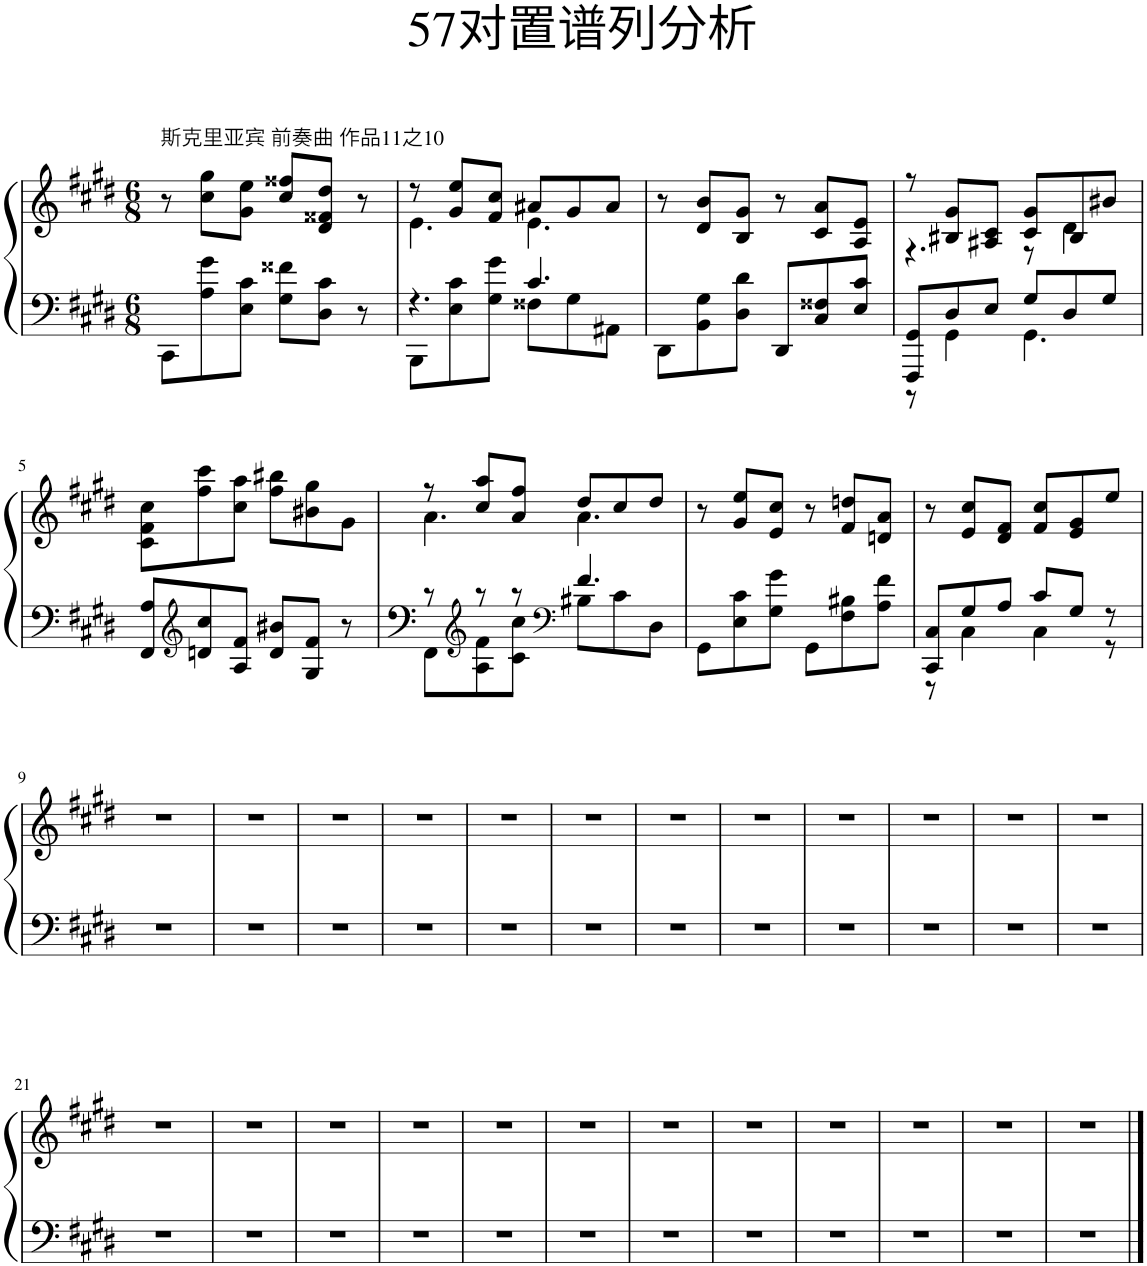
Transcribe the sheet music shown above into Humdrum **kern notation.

**kern	**kern
*part1	*part1
*staff2	*staff1
*I"钢琴	*
*clefF4	*clefG2
*k[f#c#g#d#]	*k[f#c#g#d#]
*M6/8	*M6/8
=1	=1
!	!LO:TX:a:t=斯克里亚宾 前奏曲 作品11之10
8CC#\L	8r
8A\ 8g#\	8cc#\ 8gg#\L
8E\ 8c#\J	8g#\ 8ee\J
8G#\ 8f##X\L	8cc#/ 8ff##X/L
8D#\ 8c#\J	8d#/ 8f##X/ 8dd#/J
8r	8r
=2	=2
*^	*^
4.r	8BBB\L	8r	4.e\
.	8E\ 8c#\	8g#/ 8ee/L	.
.	8G#\ 8g#\J	8f#/ 8cc#/J	.
4.c#/	8F##X\L	8a#X/L	4.e\
.	8G#\	8g#/	.
.	8AA#X\J	8a#/J	.
*v	*v	*	*
*	*v	*v
=3	=3
8DD#\L	8r
8BB\ 8G#\	8d#/ 8b/L
8D#\ 8d#\J	8B/ 8g#/J
8DD#/L	8r
8C#/ 8F##X/	8c#/ 8a/L
8E/ 8c#/J	8A/ 8e/J
=4	=4
*^	*^
8FFF#/ 8GG#/L	8r	8r	4.r
8D#/	4GG#\	8B#X/ 8g#/L	.
8E/J	.	8A#X/ 8c#/J	.
8G#/L	4.GG#\	8c#/ 8g#/L	8r
8D#/	.	8B#/	4d#\
8G#/J	.	8b#X/J	.
*v	*v	*	*
*	*v	*v
!!LO:LB:g=z
=5	=5
8FF#/ 8A/L	8c#\ 8f#\ 8cc#\L
*clefG2	*
8dn/ 8cc#/	8ff#\ 8ccc#\
8A/ 8f#/J	8cc#\ 8aa\J
8d/ 8b#X/L	8ff#\ 8bb#X\L
8G#/ 8f#/J	8b#X\ 8gg#\
8r	8g#\J
=6	=6
*^	*^
8r	8FF#\L	8r	4.a\
*clefG2	*	*	*
8r	8A\ 8f#\	8cc#/ 8aa/L	.
8r	8c#\ 8cc#\J	8a/ 8ff#/J	.
*clefF4	*	*	*
4.f#/	8B#X\L	8dd#/L	4.a\
.	8c#\	8cc#/	.
.	8D#\J	8dd#/J	.
*v	*v	*	*
*	*v	*v
=7	=7
8GG#\L	8r
8E\ 8c#\	8g#/ 8ee/L
8G#\ 8g#\J	8e/ 8cc#/J
8GG#\L	8r
8F#\ 8B#X\	8f#/ 8ddn/L
8A\ 8f#\J	8dn/ 8a/J
=8	=8
*^	*
8CC#/ 8C#/L	8r	8r
8G#/	4C#\	8e/ 8cc#/L
8A/J	.	8d#/ 8f#/J
8c#/L	4C#\	8f#/ 8cc#/L
8G#/J	.	8e/ 8g#/
8r	8r	8ee/J
*v	*v	*
!!LO:LB:g=z
=9	=9
2.r	2.r
=10	=10
2.r	2.r
=11	=11
2.r	2.r
=12	=12
2.r	2.r
=13	=13
2.r	2.r
=14	=14
2.r	2.r
=15	=15
2.r	2.r
=16	=16
2.r	2.r
=17	=17
2.r	2.r
=18	=18
2.r	2.r
=19	=19
2.r	2.r
=20	=20
2.r	2.r
!!LO:LB:g=z
=21	=21
2.r	2.r
=22	=22
2.r	2.r
=23	=23
2.r	2.r
=24	=24
2.r	2.r
=25	=25
2.r	2.r
=26	=26
2.r	2.r
=27	=27
2.r	2.r
=28	=28
2.r	2.r
=29	=29
2.r	2.r
=30	=30
2.r	2.r
=31	=31
2.r	2.r
=32	=32
2.r	2.r
==	==
*-	*-
